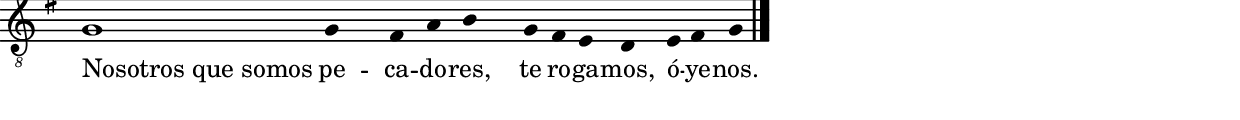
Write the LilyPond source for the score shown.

%% Generated by lilypond-book
%% Options: [indent=0\mm,line-width=390\pt]
\include "lilypond-book-preamble.ly"


% ****************************************************************
% Start cut-&-pastable-section
% ****************************************************************



\paper {
  indent = 0\mm
  line-width = 390\pt
  % offset the left padding, also add 1mm as lilypond creates cropped
  % images with a little space on the right
  line-width = #(- line-width (* mm  3.000000) (* mm 1))
}

\layout {
  
}





% ****************************************************************
% ly snippet:
% ****************************************************************
\sourcefileline 316
\language "espanol"
		\version "2.19.37"
		\include "gregorian.ly"
		%#(set-global-staff-size 15)
        \score{
			<<
			  \new ChordNames {
				  \set chordChanges = ##t
				  \italianChords
				  \chordmode { 
					  mi1:m R8 re4 sol8
				  }
				}
			  \new Staff <<
				\new Voice = "chant" \relative do' {
					\clef "G_8"
					\key mi \minor
					\time 4/4
					%\override Lyrics.LyricText.X-extent  = #'(0 . 3)
					\hide Staff.BarLine
					sol1 sol8 fas la si
					\finalis
					sol8 fas mi re mi fas sol
					\undo \hide Staff.BarLine
					\bar "|."
				}
				\new Lyrics = "one" \lyricsto "chant" { 
				\once \override LyricText.self-alignment-X = #-1
					"Nosotros que somos" pe -- ca -- do -- res, te ro -- ga -- mos, ó -- ye -- nos.
				}
			  >>
			>>
			\layout {
				\context {
					\Staff
					\remove "Time_signature_engraver"
					%\override BarLine.X-extent = #'(-1 . 1)
					\hide Stem
					\hide Beam
					\hide TupletNumber
				}
			}
		}

        \paper {
            #( set-default-paper-size "letter" )
        }



% ****************************************************************
% end ly snippet
% ****************************************************************
